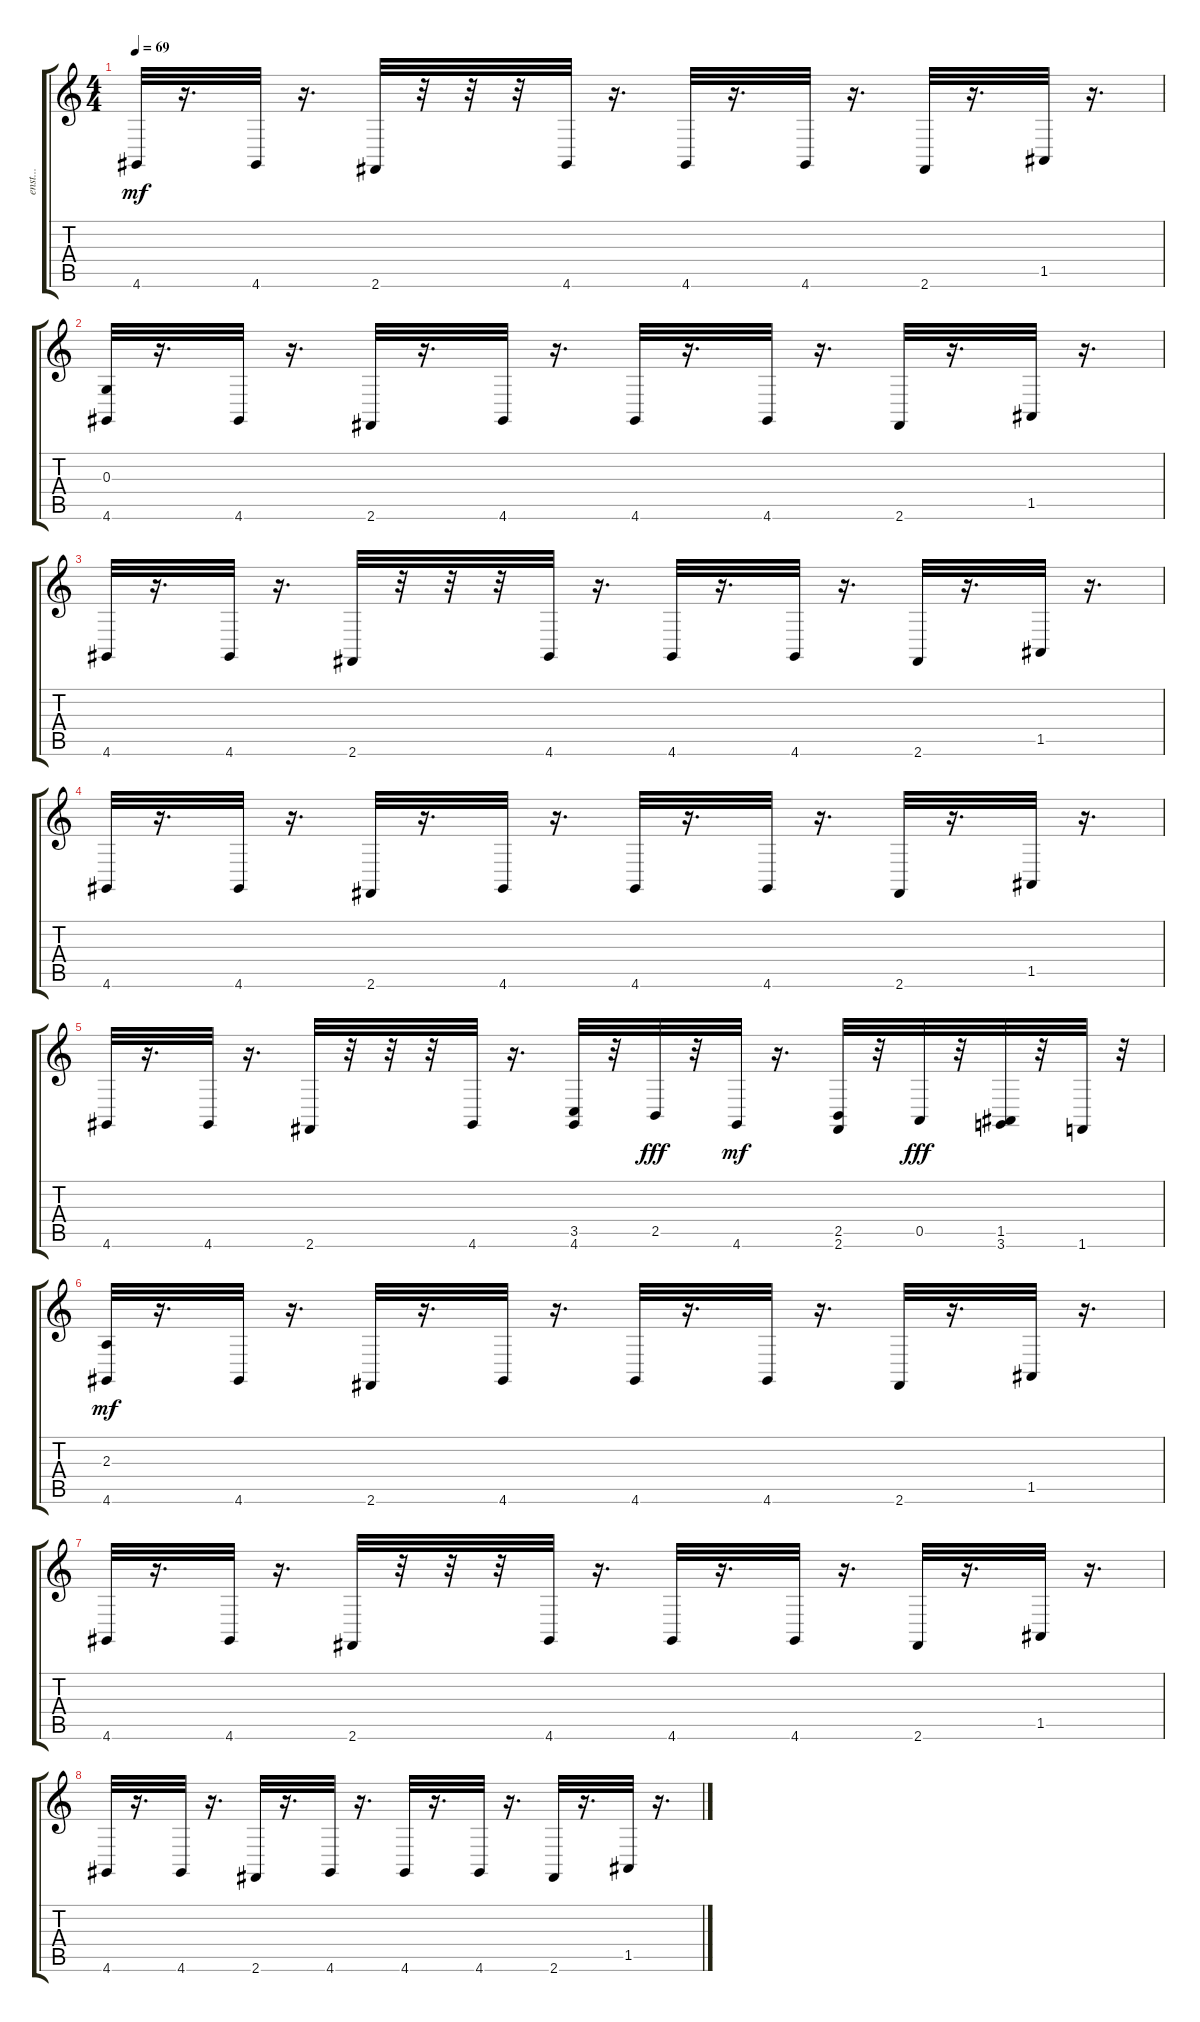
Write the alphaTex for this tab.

\track ("enst..." "enst...") {instrument drawbarorgan}
\staff {score tabs}
\tuning (E4 B3 G3 D3 A2 E2) {hide}
\ts (4 4)
\tempo 69
\clef g2
\ks c
4.6.32{dy mf} r.16{d} 4.6.32 r.16{d} 2.6.32 r.32 r.32 r.32 4.6.32 r.16{d} 4.6.32 r.16{d} 4.6.32 r.16{d} 2.6.32 r.16{d} 1.5.32 r.16{d} |
(0.3 4.6).32 r.16{d} 4.6.32 r.16{d} 2.6.32 r.16{d} 4.6.32 r.16{d} 4.6.32 r.16{d} 4.6.32 r.16{d} 2.6.32 r.16{d} 1.5.32 r.16{d} |
4.6.32 r.16{d} 4.6.32 r.16{d} 2.6.32 r.32 r.32 r.32 4.6.32 r.16{d} 4.6.32 r.16{d} 4.6.32 r.16{d} 2.6.32 r.16{d} 1.5.32 r.16{d} |
4.6.32 r.16{d} 4.6.32 r.16{d} 2.6.32 r.16{d} 4.6.32 r.16{d} 4.6.32 r.16{d} 4.6.32 r.16{d} 2.6.32 r.16{d} 1.5.32 r.16{d} |
4.6.32 r.16{d} 4.6.32 r.16{d} 2.6.32 r.32 r.32 r.32 4.6.32 r.16{d} (3.5 4.6).32 r.32 2.5.32{dy fff} r.32 4.6.32{dy mf} r.16{d} (2.5 2.6).32 r.32 0.5.32{dy fff} r.32 (1.5 3.6).32 r.32 1.6.32 r.32 |
(2.3 4.6).32{dy mf} r.16{d} 4.6.32 r.16{d} 2.6.32 r.16{d} 4.6.32 r.16{d} 4.6.32 r.16{d} 4.6.32 r.16{d} 2.6.32 r.16{d} 1.5.32 r.16{d} |
4.6.32 r.16{d} 4.6.32 r.16{d} 2.6.32 r.32 r.32 r.32 4.6.32 r.16{d} 4.6.32 r.16{d} 4.6.32 r.16{d} 2.6.32 r.16{d} 1.5.32 r.16{d} |
4.6.32 r.16{d} 4.6.32 r.16{d} 2.6.32 r.16{d} 4.6.32 r.16{d} 4.6.32 r.16{d} 4.6.32 r.16{d} 2.6.32 r.16{d} 1.5.32 r.16{d}
